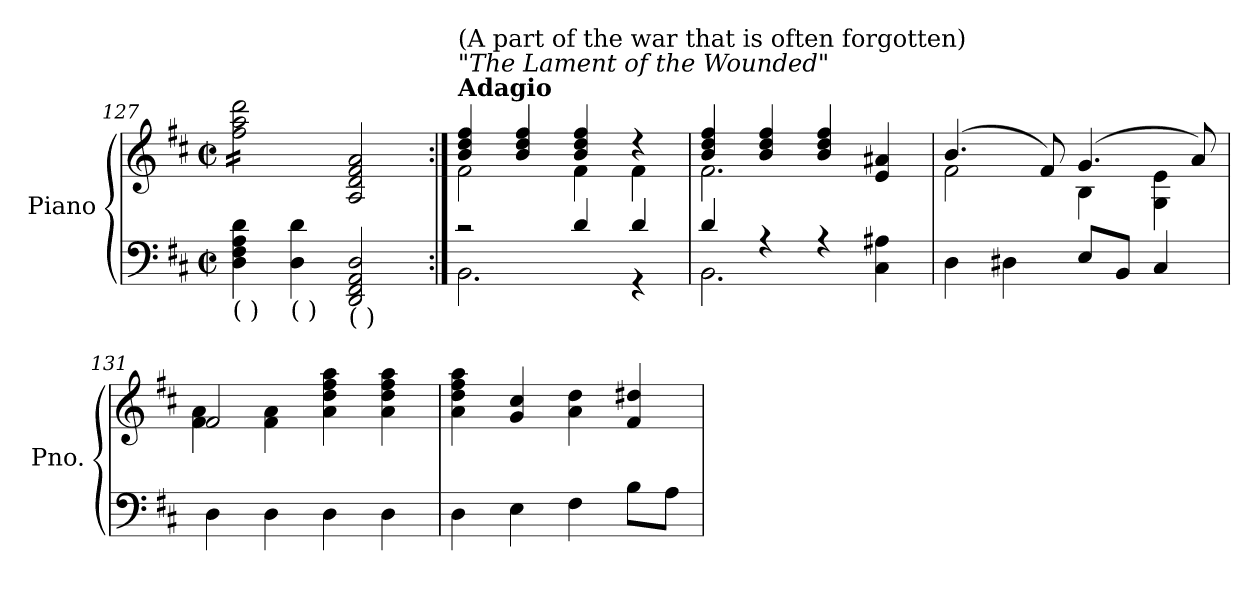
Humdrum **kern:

**kern	**kern
*part1	*part1
*staff2	*staff1
*I"Piano	*
*I'Pno.	*
*clefF4	*clefG2
*k[f#c#]	*k[f#c#]
*M2/2	*M2/2
*met(c|)	*met(c|)
=127	=127
!LO:TX:b:t=(   )	!
*	*tremolo
4D\ 4F#\ 4A\ 4d\	16ff#\ 16aa\ 16ddd\LL
.	16ff#\ 16aa\ 16ddd\
.	16ff#\ 16aa\ 16ddd\
.	16ff#\ 16aa\ 16ddd\
!LO:TX:b:t=(   )	!
4D\ 4d\	16ff#\ 16aa\ 16ddd\
.	16ff#\ 16aa\ 16ddd\
.	16ff#\ 16aa\ 16ddd\
.	16ff#\ 16aa\ 16ddd\JJ
*	*Xtremolo
!LO:TX:b:t=(   )	!
2DD/ 2FF#/ 2AA/ 2D/	2A/ 2d/ 2f#/ 2a/
!!LO:PB:g=z
=128:|!	=128:|!
*^	*^
!	!	!LO:TX:a:B:t=Adagio	!
!	!	!LO:TX:a:i:t="The Lament of the Wounded"	!
!	!	!LO:TX:a:t=(A part of the war that is often forgotten)	!
2r	2.BB\	4b/ 4dd/ 4ff#/	2f#\
.	.	4b/ 4dd/ 4ff#/	.
4d/	.	4b/ 4dd/ 4ff#/	4f#\
4d/	4r	4r	4f#\
=129	=129	=129	=129
4d/	2.BB\	4b/ 4dd/ 4ff#/	2.f#\
4r	.	4b/ 4dd/ 4ff#/	.
4r	.	4b/ 4dd/ 4ff#/	.
4C#\ 4A#X\	4ryy	4e/ 4a#X/	4ryy
*v	*v	*	*
=130	=130	=130
4D\	(>4.b/	2f#\
4D#X\	.	.
.	8f#/)	.
8E/L	(>4.g/	4B\
8BB/J	.	.
4C#/	.	4G\ 4e\
.	8a/)	.
=131	=131	=131
4D\	2f#/	4f#\ 4a\
4D\	.	4f#\ 4a\
4D\	4a\ 4dd\ 4ff#\ 4aa\	2ryy
4D\	4a\ 4dd\ 4ff#\ 4aa\	.
*	*v	*v
=132	=132
4D\	4a\ 4dd\ 4ff#\ 4aa\
4E\	4g/ 4cc#/
4F#\	4a\ 4dd\
8B\L	4f#/ 4dd#X/
8A\J	.
=	=
*-	*-
